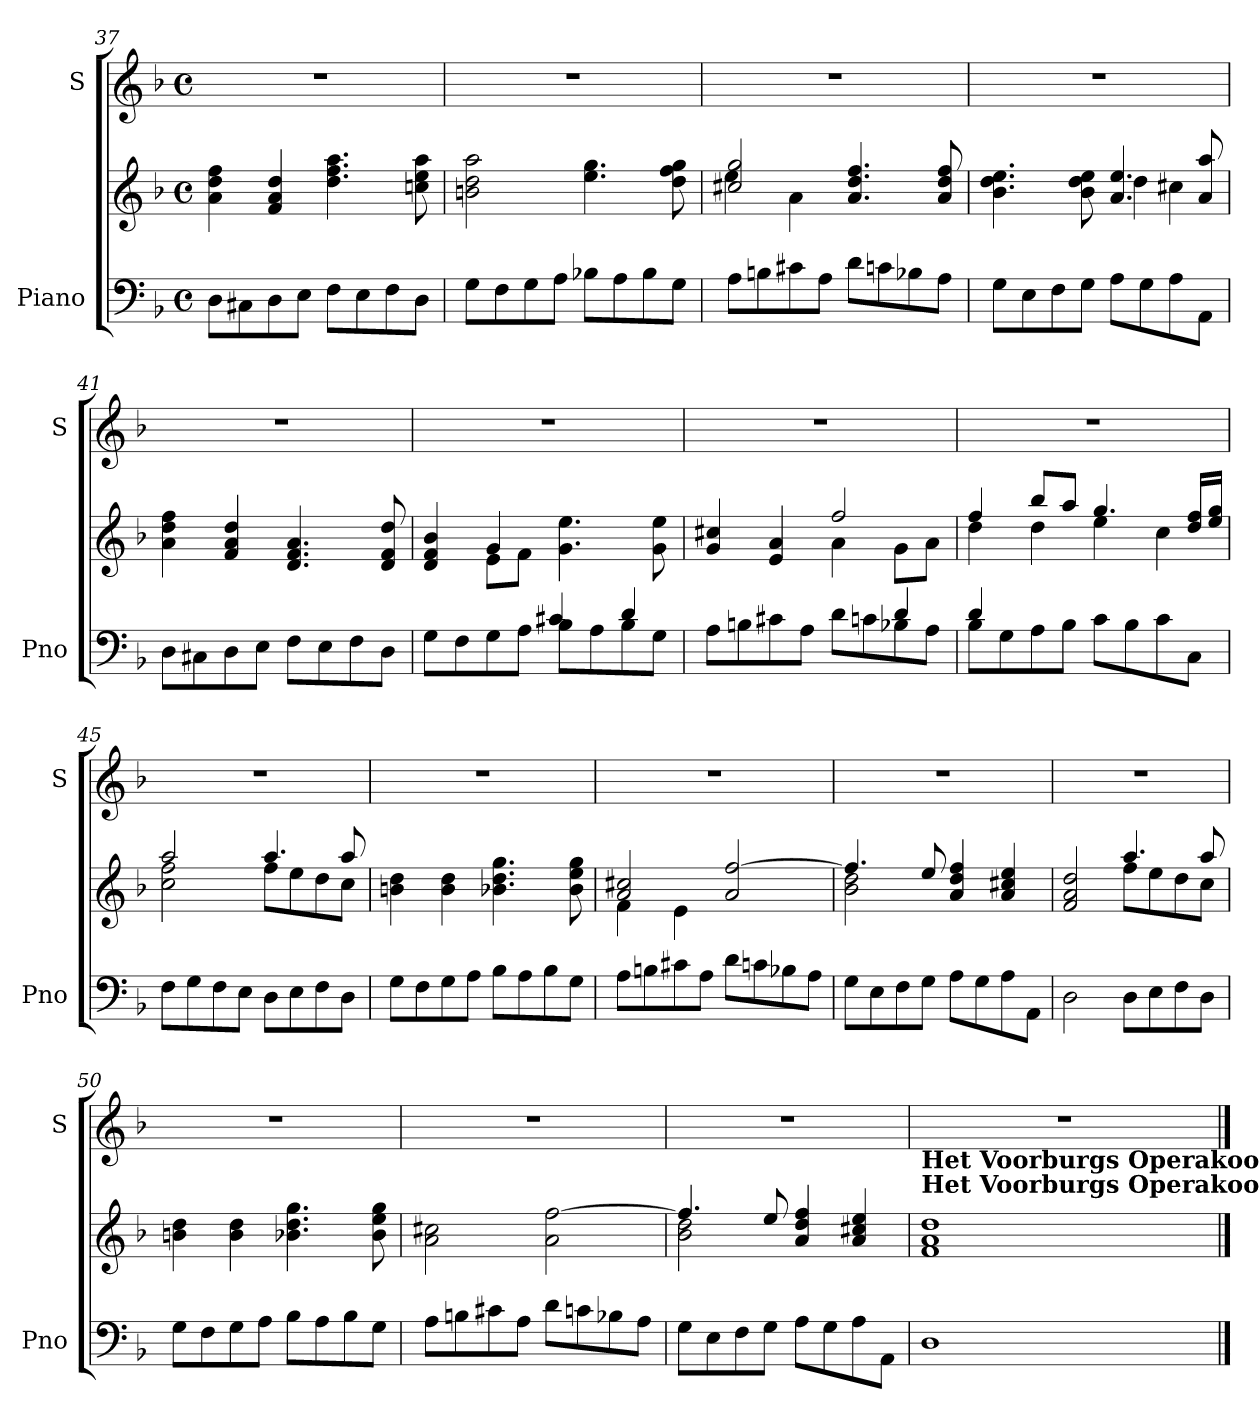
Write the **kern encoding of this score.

**kern	**kern	**kern
*part2	*part2	*part1
*staff3	*staff2	*staff1
*I"Piano	*	*I"S
*I'Pno	*	*I'S
*clefF4	*clefG2	*clefG2
*k[b-]	*k[b-]	*k[b-]
*M4/4	*M4/4	*M4/4
*met(c)	*met(c)	*met(c)
=37	=37	=37
8D\L	4a\ 4dd\ 4ff\	1r
8C#X\	.	.
8D\	4f/ 4a/ 4dd/	.
8E\J	.	.
8F\L	4.dd\ 4.ff\ 4.aa\	.
8E\	.	.
8F\	.	.
8D\J	8ccn\ 8ee\ 8aa\	.
!!LO:LB:g=z
=38	=38	=38
8G\L	2bn\ 2dd\ 2aa\	1r
8F\	.	.
8G\	.	.
8A\J	.	.
8B-X\L	4.ee\ 4.gg\	.
8A\	.	.
8B-\	.	.
8G\J	8dd\ 8ff\ 8gg\	.
=39	=39	=39
*	*^	*
8A\L	2cc#X/ 2gg/	4ee\	1r
8Bn\	.	.	.
8c#X\	.	4a\	.
8A\J	.	.	.
8d\L	4.a/ 4.dd/ 4.ff/	2ryy	.
8cn\	.	.	.
8B-X\	.	.	.
8A\J	8a/ 8dd/ 8ff/	.	.
=40	=40	=40	=40
8G\L	4.b-\ 4.dd\ 4.ee\	2ryy	1r
8E\	.	.	.
8F\	.	.	.
8G\J	8b-\ 8dd\ 8ee\	.	.
8A\L	4.a/ 4.ee/	4dd\	.
8G\	.	.	.
8A\	.	4cc#X\	.
8AA\J	8a/ 8aa/	.	.
*	*v	*v	*
=41	=41	=41
8D\L	4a\ 4dd\ 4ff\	1r
8C#X\	.	.
8D\	4f/ 4a/ 4dd/	.
8E\J	.	.
8F\L	4.d/ 4.f/ 4.a/	.
8E\	.	.
8F\	.	.
8D\J	8d/ 8f/ 8dd/	.
!!LO:LB:g=z
=42	=42	=42
*^	*^	*
8G\L	2ryy	4d/ 4f/ 4b-/	4ryy	1r
8F\	.	.	.	.
8G\	.	4g/	8e\L	.
8A\J	.	.	8f\J	.
8B-\L	4c#X/	4.g\ 4.ee\	2ryy	.
8A\	.	.	.	.
8B-\	4d/	.	.	.
8G\J	.	8g\ 8ee\	.	.
=43	=43	=43	=43	=43
8A\L	2.ryy	4g/ 4cc#X/	2ryy	1r
8Bn\	.	.	.	.
8c#X\	.	4e/ 4a/	.	.
8A\J	.	.	.	.
8d\L	.	2ff/	4a\	.
8cn\	.	.	.	.
8B-X\	4d/	.	8g\L	.
8A\J	.	.	8a\J	.
=44	=44	=44	=44	=44
8B-\L	4d/	4ff/	4dd\	1r
8G\	.	.	.	.
8A\	2.ryy	8bb-/L	4dd\	.
8B-\J	.	8aa/J	.	.
8c\L	.	4.gg/	4ee\	.
8B-\	.	.	.	.
8c\	.	.	4cc\	.
8C\J	.	16dd/ 16ff/LL	.	.
.	.	16ee/ 16gg/JJ	.	.
*v	*v	*	*	*
=45	=45	=45	=45
8F\L	2aa/	2cc\ 2ff\	1r
8G\	.	.	.
8F\	.	.	.
8E\J	.	.	.
8D\L	4.aa/	8ff\L	.
8E\	.	8ee\	.
8F\	.	8dd\	.
8D\J	8aa/	8cc\J	.
*	*v	*v	*
!!LO:LB:g=z
=46	=46	=46
8G\L	4bn\ 4dd\	1r
8F\	.	.
8G\	4b\ 4dd\	.
8A\J	.	.
8B-\L	4.b-X\ 4.dd\ 4.gg\	.
8A\	.	.
8B-\	.	.
8G\J	8b-\ 8ee\ 8gg\	.
=47	=47	=47
*	*^	*
8A\L	2a/ 2cc#X/	4f\	1r
8Bn\	.	.	.
8c#X\	.	4e\	.
8A\J	.	.	.
8d\L	2a/ [2ff/	2ryy	.
8cn\	.	.	.
8B-X\	.	.	.
8A\J	.	.	.
=48	=48	=48	=48
8G\L	4.ff/]	2b-\ 2dd\	1r
8E\	.	.	.
8F\	.	.	.
8G\J	8ee/	.	.
8A\L	4a/ 4dd/ 4ff/	2ryy	.
8G\	.	.	.
8A\	4a/ 4cc#X/ 4ee/	.	.
8AA\J	.	.	.
=49	=49	=49	=49
2D\	2f/ 2a/ 2dd/	2ryy	1r
8D\L	4.aa/	8ff\L	.
8E\	.	8ee\	.
8F\	.	8dd\	.
8D\J	8aa/	8cc\J	.
*	*v	*v	*
!!LO:LB:g=z
=50	=50	=50
8G\L	4bn\ 4dd\	1r
8F\	.	.
8G\	4b\ 4dd\	.
8A\J	.	.
8B-\L	4.b-X\ 4.dd\ 4.gg\	.
8A\	.	.
8B-\	.	.
8G\J	8b-\ 8ee\ 8gg\	.
=51	=51	=51
8A\L	2a\ 2cc#X\	1r
8Bn\	.	.
8c#X\	.	.
8A\J	.	.
8d\L	2a\ [2ff\	.
8cn\	.	.
8B-X\	.	.
8A\J	.	.
=52	=52	=52
*	*^	*
8G\L	4.ff/]	2b-\ 2dd\	1r
8E\	.	.	.
8F\	.	.	.
8G\J	8ee/	.	.
8A\L	4a/ 4dd/ 4ff/	2ryy	.
8G\	.	.	.
8A\	4a/ 4cc#X/ 4ee/	.	.
8AA\J	.	.	.
*	*v	*v	*
=53	=53	=53
!	!	!LO:TX:b:B:t=Het Voorburgs Operakoor
!	!	!LO:TX:b:B:t=Het Voorburgs Operakoor
1D	1f 1a 1dd	1r
==	==	==
*-	*-	*-
